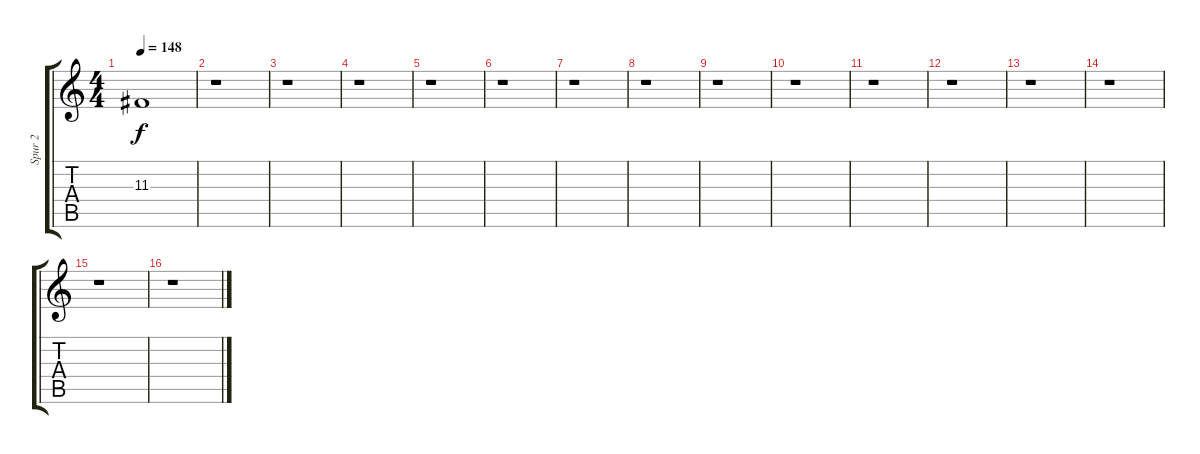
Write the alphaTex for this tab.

\track ("Spur 2" "Spur 2") {instrument vibraphone}
\staff {score tabs}
\tuning (E4 B3 G3 D3 A2 E2) {hide}
\ts (4 4)
\tempo 148
\clef g2
\ks c
11.3{t}.1{dy f} |
r.1 |
r.1 |
r.1 |
r.1 |
r.1 |
r.1 |
r.1 |
r.1 |
r.1 |
r.1 |
r.1 |
r.1 |
r.1 |
r.1 |
r.1
